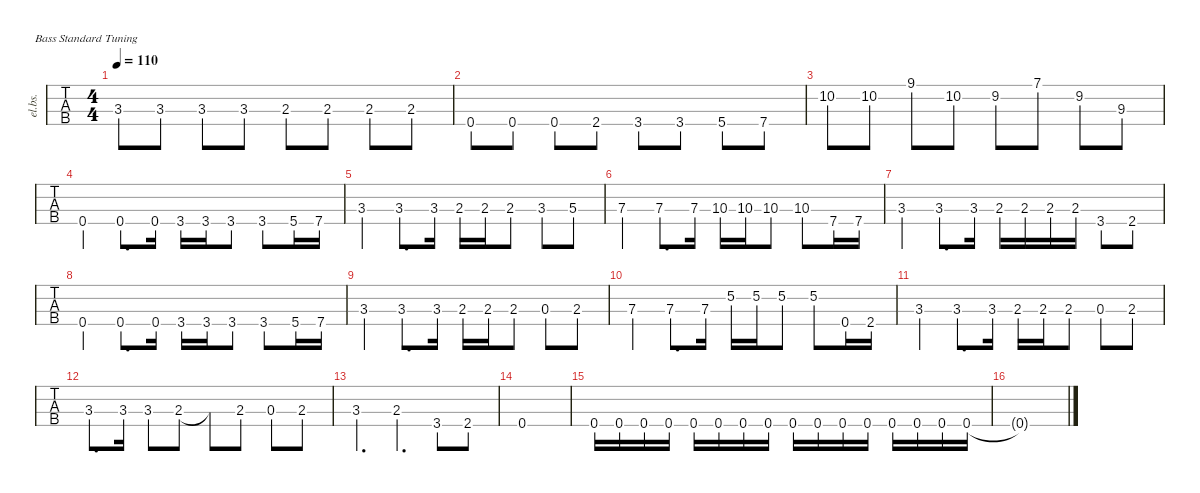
\defaultSystemsLayout 4
\hideDynamics
\bracketExtendMode nobrackets
\track ("Electric Bass" "el.bs.") {instrument electricbasspick}
\staff {tabs}
\tuning (G2 D2 A1 E1)
\ts (4 4)
\tempo 110
\clef f4
\ks c
3.3.8{dy mf} 3.3.8 3.3.8 3.3.8 2.3.8 2.3.8 2.3.8 2.3.8 |
0.4.8 0.4.8 0.4.8 2.4{acc #}.8 3.4.8 3.4.8 5.4.8 7.4.8 |
10.2.8 10.2.8 9.1.8 10.2.8 9.2.8 7.1.8 9.2.8 9.3{acc #}.8 |
0.4.4 0.4.8{d} 0.4.16 3.4.16 3.4.16 3.4.8 3.4.8 5.4.16 7.4.16 |
3.3.4 3.3.8{d} 3.3.16 2.3.16 2.3.16 2.3.8 3.3.8 5.3.8 |
7.3.4 7.3.8{d} 7.3.16 10.3.16 10.3.16 10.3.8 10.3.8 7.4.16 7.4.16 |
3.3.4 3.3.8{d} 3.3.16 2.3.16 2.3.16 2.3.16 2.3.16 3.4.8 2.4{acc #}.8 |
0.4.4 0.4.8{d} 0.4.16 3.4.16 3.4.16 3.4.8 3.4.8 5.4.16 7.4.16 |
3.3.4 3.3.8{d} 3.3.16 2.3.16 2.3.16 2.3.8 0.3.8 2.3.8 |
7.3.4 7.3.8{d} 7.3.16 5.2.16 5.2.16 5.2.8 5.2.8 0.4.16 2.4{acc #}.16 |
3.3.4 3.3.8{d} 3.3.16 2.3.16 2.3.16 2.3.8 0.3.8 2.3.8 |
3.3.8{d} 3.3.16 3.3.8 2.3.8 2.3{t}.8 2.3.8 0.3.8 2.3.8 |
3.3.4{d} 2.3.4{d} 3.4.8 2.4{acc #}.8 |
0.4.1 |
0.4.16 0.4.16 0.4.16 0.4.16 0.4.16 0.4.16 0.4.16 0.4.16 0.4.16 0.4.16 0.4.16 0.4.16 0.4.16 0.4.16 0.4.16 0.4.16 |
0.4{t}.1
